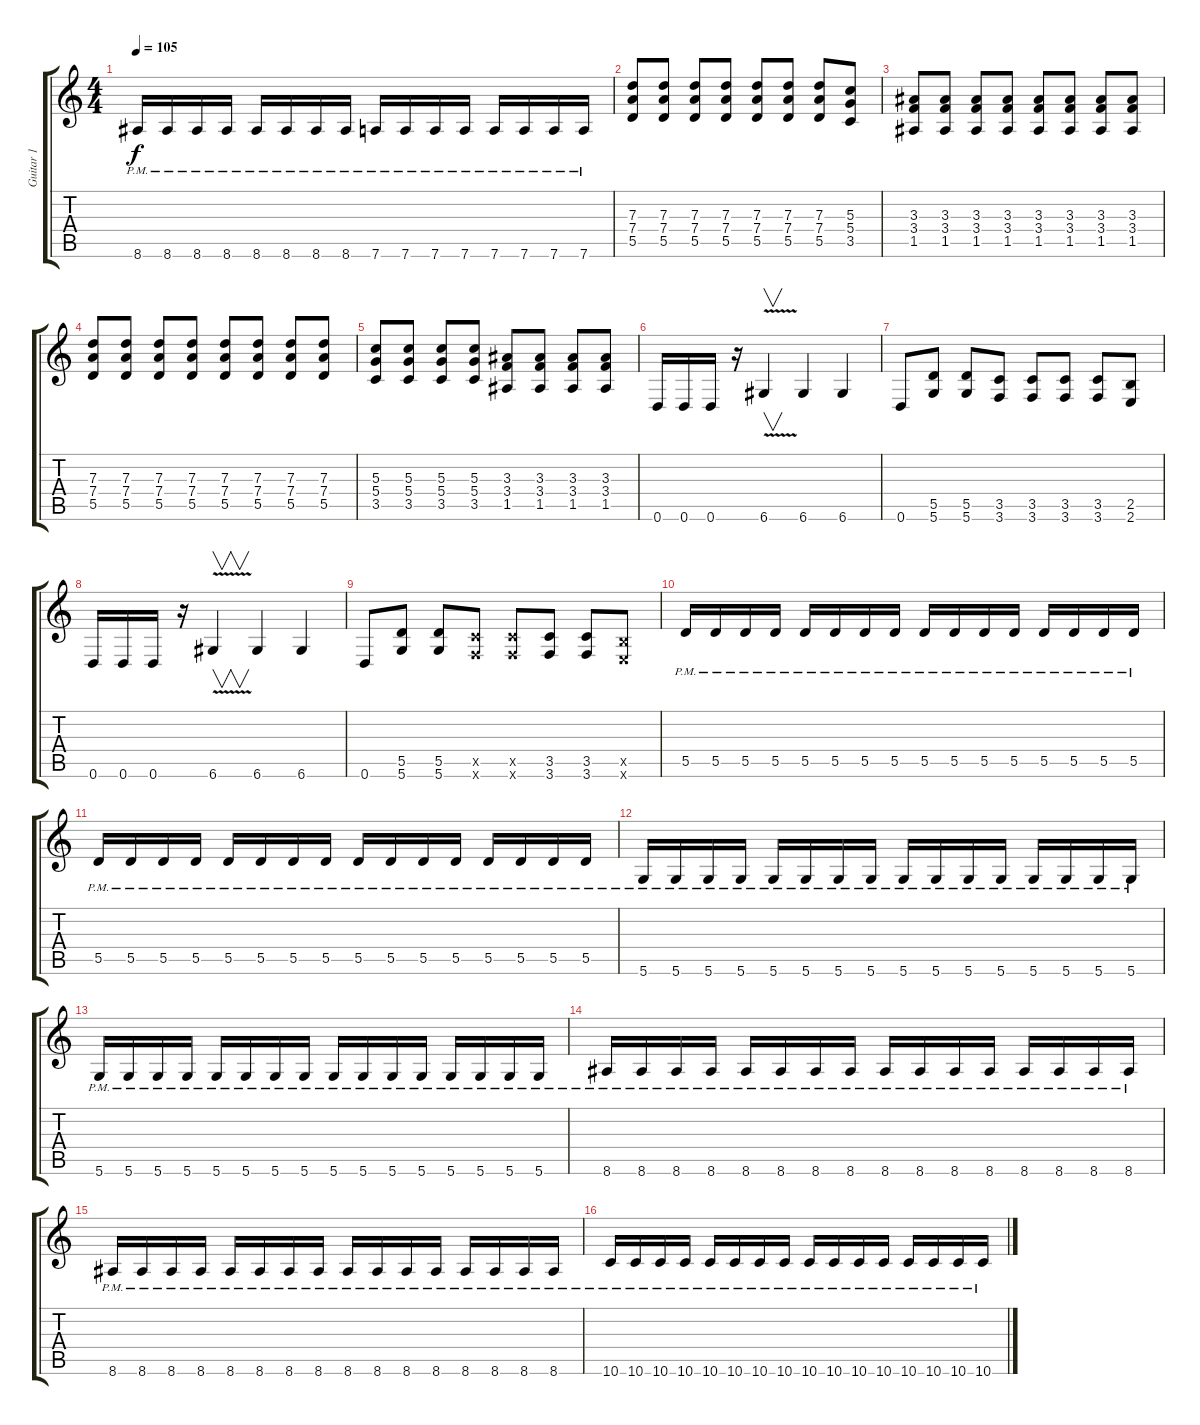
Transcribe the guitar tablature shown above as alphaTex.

\track ("Guitar 1" "Guitar 1") {instrument distortionguitar}
\staff {score tabs}
\tuning (E4 B3 G3 D3 A2 D2) {hide}
\ts (4 4)
\tempo 105
\clef g2
\ks c
8.6{pm}.16{dy f} 8.6{pm}.16 8.6{pm}.16 8.6{pm}.16 8.6{pm}.16 8.6{pm}.16 8.6{pm}.16 8.6{pm}.16 7.6{pm}.16 7.6{pm}.16 7.6{pm}.16 7.6{pm}.16 7.6{pm}.16 7.6{pm}.16 7.6{pm}.16 7.6{pm}.16 |
(7.3 7.4 5.5).8 (7.3 7.4 5.5).8 (7.3 7.4 5.5).8 (7.3 7.4 5.5).8 (7.3 7.4 5.5).8 (7.3 7.4 5.5).8 (7.3 7.4 5.5).8 (5.3 5.4 3.5).8 |
(3.3 3.4 1.5).8 (3.3 3.4 1.5).8 (3.3 3.4 1.5).8 (3.3 3.4 1.5).8 (3.3 3.4 1.5).8 (3.3 3.4 1.5).8 (3.3 3.4 1.5).8 (3.3 3.4 1.5).8 |
(7.3 7.4 5.5).8 (7.3 7.4 5.5).8 (7.3 7.4 5.5).8 (7.3 7.4 5.5).8 (7.3 7.4 5.5).8 (7.3 7.4 5.5).8 (7.3 7.4 5.5).8 (7.3 7.4 5.5).8 |
(5.3 5.4 3.5).8 (5.3 5.4 3.5).8 (5.3 5.4 3.5).8 (5.3 5.4 3.5).8 (3.3 3.4 1.5).8 (3.3 3.4 1.5).8 (3.3 3.4 1.5).8 (3.3 3.4 1.5).8 |
0.6.16 0.6.16 0.6.16 r.16 6.6{v}.4{v} 6.6.4 6.6.4 |
0.6.8 (5.5 5.6).8 (5.5 5.6).8 (3.5 3.6).8 (3.5 3.6).8 (3.5 3.6).8 (3.5 3.6).8 (2.5 2.6).8 |
0.6.16 0.6.16 0.6.16 r.16 6.6{v}.4{v} 6.6.4 6.6.4 |
0.6.8 (5.5 5.6).8 (5.5 5.6).8 (3.5{x} 3.6{x}).8 (3.5{x} 3.6{x}).8 (3.5 3.6).8 (3.5 3.6).8 (2.5{x} 2.6{x}).8 |
5.5{pm}.16 5.5{pm}.16 5.5{pm}.16 5.5{pm}.16 5.5{pm}.16 5.5{pm}.16 5.5{pm}.16 5.5{pm}.16 5.5{pm}.16 5.5{pm}.16 5.5{pm}.16 5.5{pm}.16 5.5{pm}.16 5.5{pm}.16 5.5{pm}.16 5.5{pm}.16 |
5.5{pm}.16 5.5{pm}.16 5.5{pm}.16 5.5{pm}.16 5.5{pm}.16 5.5{pm}.16 5.5{pm}.16 5.5{pm}.16 5.5{pm}.16 5.5{pm}.16 5.5{pm}.16 5.5{pm}.16 5.5{pm}.16 5.5{pm}.16 5.5{pm}.16 5.5{pm}.16 |
5.6{pm}.16 5.6{pm}.16 5.6{pm}.16 5.6{pm}.16 5.6{pm}.16 5.6{pm}.16 5.6{pm}.16 5.6{pm}.16 5.6{pm}.16 5.6{pm}.16 5.6{pm}.16 5.6{pm}.16 5.6{pm}.16 5.6{pm}.16 5.6{pm}.16 5.6{pm}.16 |
5.6{pm}.16 5.6{pm}.16 5.6{pm}.16 5.6{pm}.16 5.6{pm}.16 5.6{pm}.16 5.6{pm}.16 5.6{pm}.16 5.6{pm}.16 5.6{pm}.16 5.6{pm}.16 5.6{pm}.16 5.6{pm}.16 5.6{pm}.16 5.6{pm}.16 5.6{pm}.16 |
8.6{pm}.16 8.6{pm}.16 8.6{pm}.16 8.6{pm}.16 8.6{pm}.16 8.6{pm}.16 8.6{pm}.16 8.6{pm}.16 8.6{pm}.16 8.6{pm}.16 8.6{pm}.16 8.6{pm}.16 8.6{pm}.16 8.6{pm}.16 8.6{pm}.16 8.6{pm}.16 |
8.6{pm}.16 8.6{pm}.16 8.6{pm}.16 8.6{pm}.16 8.6{pm}.16 8.6{pm}.16 8.6{pm}.16 8.6{pm}.16 8.6{pm}.16 8.6{pm}.16 8.6{pm}.16 8.6{pm}.16 8.6{pm}.16 8.6{pm}.16 8.6{pm}.16 8.6{pm}.16 |
10.6{pm}.16 10.6{pm}.16 10.6{pm}.16 10.6{pm}.16 10.6{pm}.16 10.6{pm}.16 10.6{pm}.16 10.6{pm}.16 10.6{pm}.16 10.6{pm}.16 10.6{pm}.16 10.6{pm}.16 10.6{pm}.16 10.6{pm}.16 10.6{pm}.16 10.6{pm}.16
